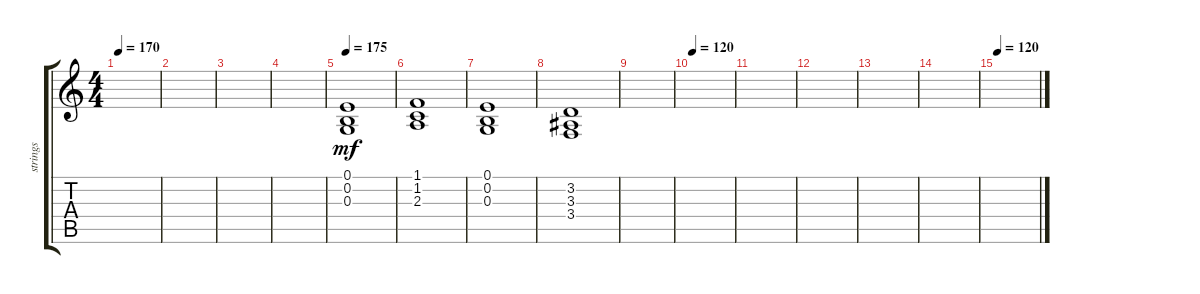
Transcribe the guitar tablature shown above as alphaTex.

\track ("strings" "strings") {instrument stringensemble1}
\staff {score tabs}
\tuning (E4 B3 G3 D3 A2 E2) {hide}
\ts (4 4)
\tempo 170
\clef g2
\ks c
|
|
|
|
\tempo 175
(0.1 0.2 0.3).1{dy mf} |
(1.1 1.2 2.3).1 |
(0.1 0.2 0.3).1 |
(3.2 3.3 3.4).1 |
|
\tempo 120
|
|
|
|
|
\tempo 120
